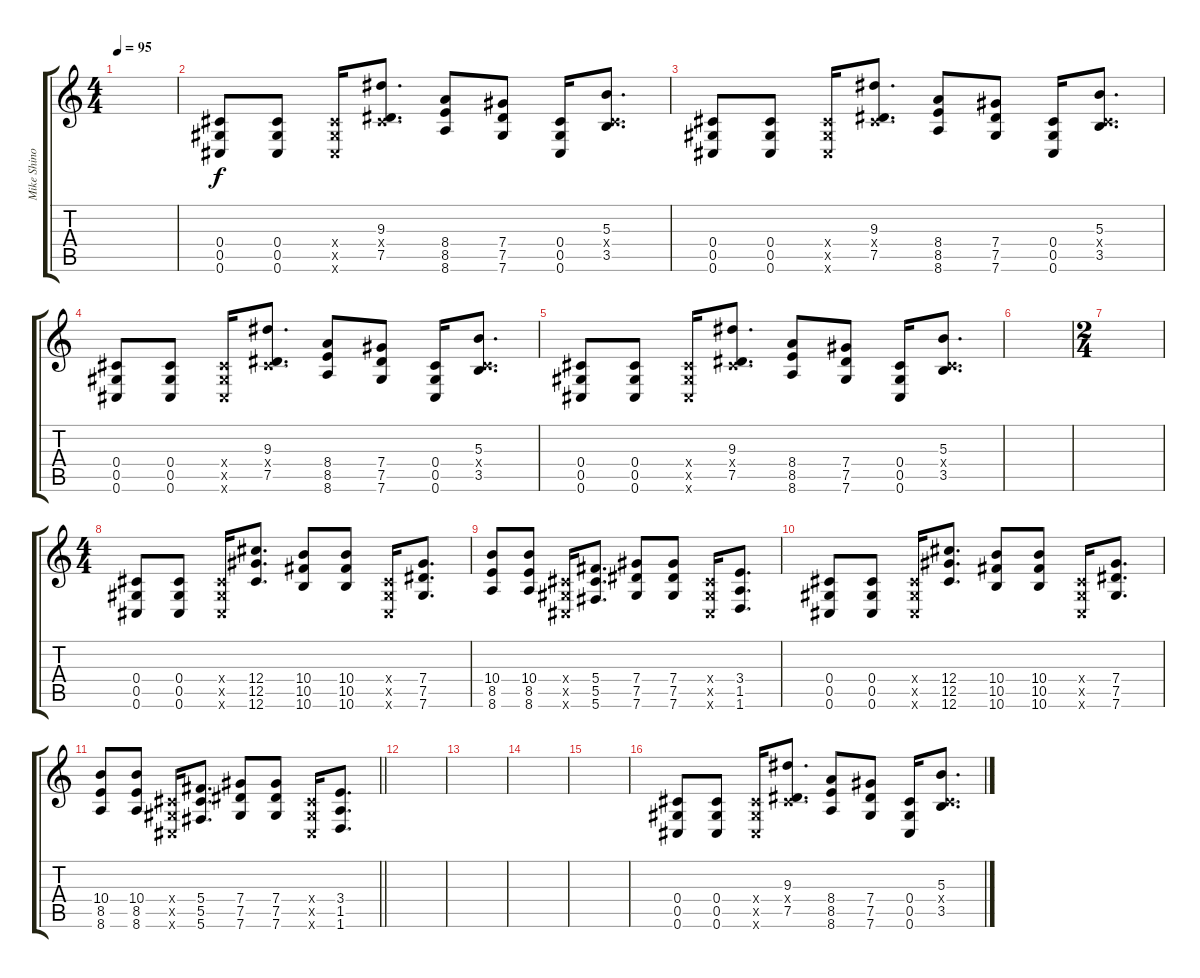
\track ("Mike Shinoda" "Mike Shino") {instrument distortionguitar}
\staff {score tabs}
\tuning (Eb4 Bb3 Gb3 Db3 Ab2 Db2) {hide}
\ts (4 4)
\tempo 95
\clef g2
\ks c
|
(0.4 0.5 0.6).8 (0.4 0.5 0.6).8 (0.4{x} 0.5{x} 0.6{x}).16 (9.3 0.4{x} 7.5).8{d} (8.4 8.5 8.6).8 (7.4 7.5 7.6).8 (0.4 0.5 0.6).16 (5.3 0.4{x} 3.5).8{d} |
(0.4 0.5 0.6).8 (0.4 0.5 0.6).8 (0.4{x} 0.5{x} 0.6{x}).16 (9.3 0.4{x} 7.5).8{d} (8.4 8.5 8.6).8 (7.4 7.5 7.6).8 (0.4 0.5 0.6).16 (5.3 0.4{x} 3.5).8{d} |
(0.4 0.5 0.6).8 (0.4 0.5 0.6).8 (0.4{x} 0.5{x} 0.6{x}).16 (9.3 0.4{x} 7.5).8{d} (8.4 8.5 8.6).8 (7.4 7.5 7.6).8 (0.4 0.5 0.6).16 (5.3 0.4{x} 3.5).8{d} |
(0.4 0.5 0.6).8 (0.4 0.5 0.6).8 (0.4{x} 0.5{x} 0.6{x}).16 (9.3 0.4{x} 7.5).8{d} (8.4 8.5 8.6).8 (7.4 7.5 7.6).8 (0.4 0.5 0.6).16 (5.3 0.4{x} 3.5).8{d} |
|
\ts (2 4)
|
\ts (4 4)
(0.4 0.5 0.6).8 (0.4 0.5 0.6).8 (0.4{x} 0.5{x} 0.6{x}).16 (12.4 12.5 12.6).8{d} (10.4 10.5 10.6).8 (10.4 10.5 10.6).8 (0.4{x} 0.5{x} 0.6{x}).16 (7.4 7.5 7.6).8{d} |
(10.4 8.5 8.6).8 (10.4 8.5 8.6).8 (0.4{x} 0.5{x} 0.6{x}).16 (5.4 5.5 5.6).8{d} (7.4 7.5 7.6).8 (7.4 7.5 7.6).8 (0.4{x} 0.5{x} 0.6{x}).16 (3.4 1.5 1.6).8{d} |
(0.4 0.5 0.6).8 (0.4 0.5 0.6).8 (0.4{x} 0.5{x} 0.6{x}).16 (12.4 12.5 12.6).8{d} (10.4 10.5 10.6).8 (10.4 10.5 10.6).8 (0.4{x} 0.5{x} 0.6{x}).16 (7.4 7.5 7.6).8{d} |
\barLineRight lightlight
(10.4 8.5 8.6).8 (10.4 8.5 8.6).8 (0.4{x} 0.5{x} 0.6{x}).16 (5.4 5.5 5.6).8{d} (7.4 7.5 7.6).8 (7.4 7.5 7.6).8 (0.4{x} 0.5{x} 0.6{x}).16 (3.4 1.5 1.6).8{d} |
|
|
|
|
(0.4 0.5 0.6).8 (0.4 0.5 0.6).8 (0.4{x} 0.5{x} 0.6{x}).16 (9.3 0.4{x} 7.5).8{d} (8.4 8.5 8.6).8 (7.4 7.5 7.6).8 (0.4 0.5 0.6).16 (5.3 0.4{x} 3.5).8{d}
